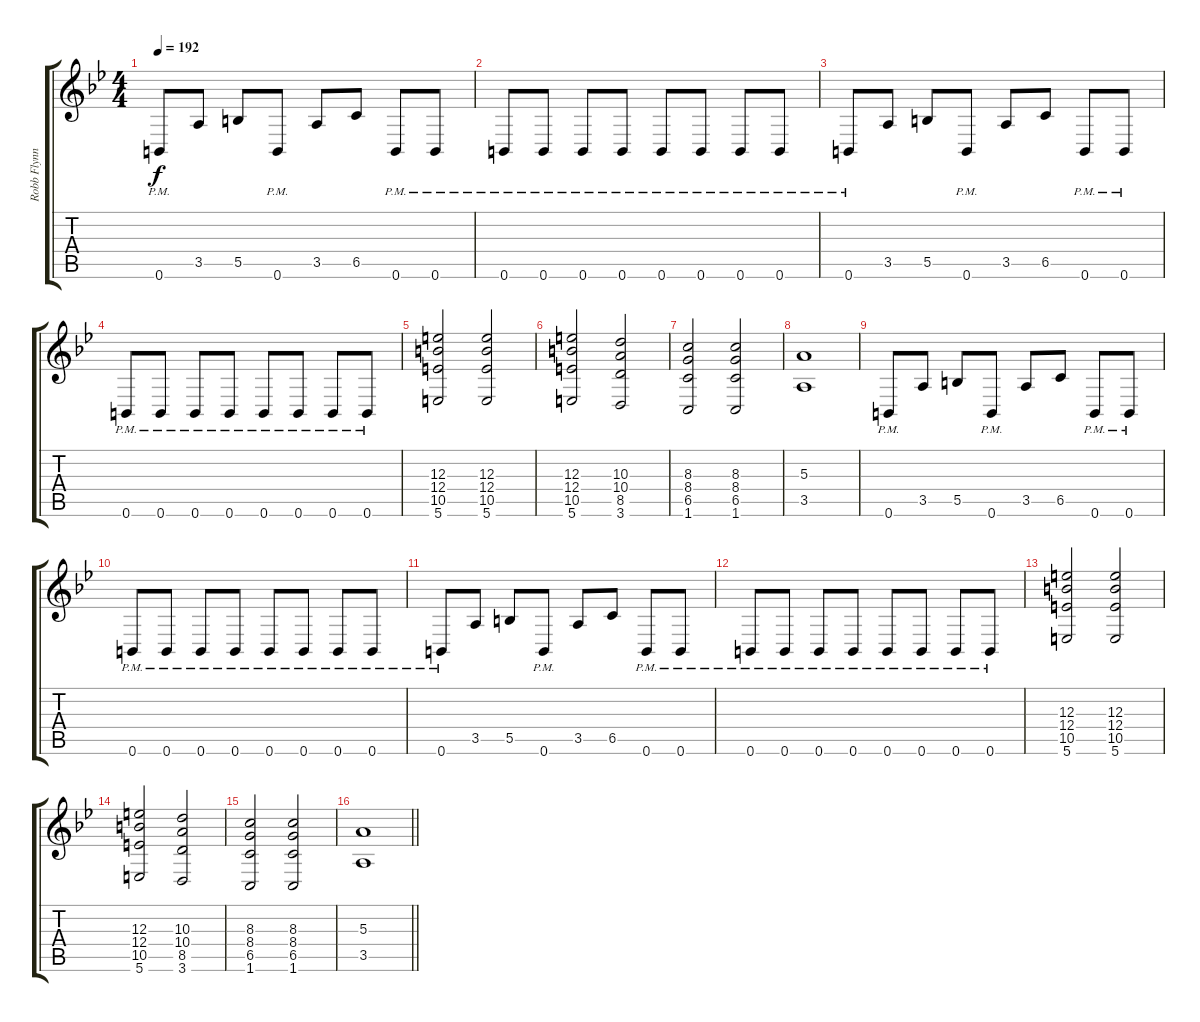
\track ("Robb Flynn" "Robb Flynn") {instrument distortionguitar}
\staff {score tabs}
\tuning (Db4 Ab3 E3 B2 Gb2 B1) {hide}
\ts (4 4)
\tempo 192
\clef g2
\ks bb
0.6{pm}.8{dy f} 3.5.8 5.5.8 0.6{pm}.8 3.5.8 6.5.8 0.6{pm}.8 0.6{pm}.8 |
0.6{pm}.8 0.6{pm}.8 0.6{pm}.8 0.6{pm}.8 0.6{pm}.8 0.6{pm}.8 0.6{pm}.8 0.6{pm}.8 |
0.6{pm}.8 3.5.8 5.5.8 0.6{pm}.8 3.5.8 6.5.8 0.6{pm}.8 0.6{pm}.8 |
0.6{pm}.8 0.6{pm}.8 0.6{pm}.8 0.6{pm}.8 0.6{pm}.8 0.6{pm}.8 0.6{pm}.8 0.6{pm}.8 |
(12.3 12.4 10.5 5.6).2 (12.3 12.4 10.5 5.6).2 |
(12.3 12.4 10.5 5.6).2 (10.3 10.4 8.5 3.6).2 |
(8.3 8.4 6.5 1.6).2 (8.3 8.4 6.5 1.6).2 |
(5.3 3.5).1 |
0.6{pm}.8 3.5.8 5.5.8 0.6{pm}.8 3.5.8 6.5.8 0.6{pm}.8 0.6{pm}.8 |
0.6{pm}.8 0.6{pm}.8 0.6{pm}.8 0.6{pm}.8 0.6{pm}.8 0.6{pm}.8 0.6{pm}.8 0.6{pm}.8 |
0.6{pm}.8 3.5.8 5.5.8 0.6{pm}.8 3.5.8 6.5.8 0.6{pm}.8 0.6{pm}.8 |
0.6{pm}.8 0.6{pm}.8 0.6{pm}.8 0.6{pm}.8 0.6{pm}.8 0.6{pm}.8 0.6{pm}.8 0.6{pm}.8 |
(12.3 12.4 10.5 5.6).2 (12.3 12.4 10.5 5.6).2 |
(12.3 12.4 10.5 5.6).2 (10.3 10.4 8.5 3.6).2 |
(8.3 8.4 6.5 1.6).2 (8.3 8.4 6.5 1.6).2 |
\barLineRight lightlight
(5.3 3.5).1
